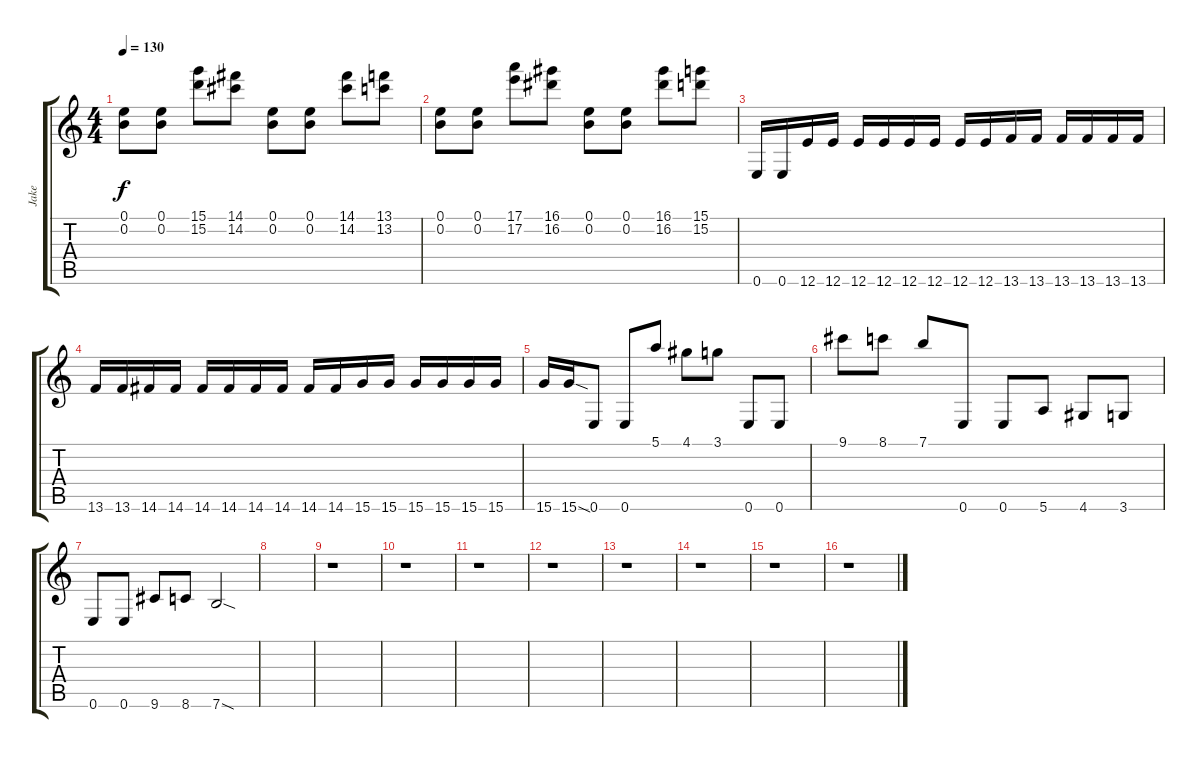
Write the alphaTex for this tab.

\track ("Jake" "Jake") {instrument overdrivenguitar}
\staff {score tabs}
\tuning (E4 B3 G3 D3 A2 E2) {hide}
\ts (4 4)
\tempo 130
\clef g2
\ks c
(0.1 0.2).8{dy f} (0.1 0.2).8 (15.1 15.2).8 (14.1 14.2).8 (0.1 0.2).8 (0.1 0.2).8 (14.1 14.2).8 (13.1 13.2).8 |
(0.1 0.2).8 (0.1 0.2).8 (17.1 17.2).8 (16.1 16.2).8 (0.1 0.2).8 (0.1 0.2).8 (16.1 16.2).8 (15.1 15.2).8 |
0.6.16 0.6.16 12.6.16 12.6.16 12.6.16 12.6.16 12.6.16 12.6.16 12.6.16 12.6.16 13.6.16 13.6.16 13.6.16 13.6.16 13.6.16 13.6.16 |
13.6.16 13.6.16 14.6.16 14.6.16 14.6.16 14.6.16 14.6.16 14.6.16 14.6.16 14.6.16 15.6.16 15.6.16 15.6.16 15.6.16 15.6.16 15.6.16 |
15.6.16 15.6{sod}.16 0.6.8 0.6.8 5.1.8 4.1.8 3.1.8 0.6.8 0.6.8 |
9.1.8 8.1.8 7.1.8 0.6.8 0.6.8 5.6.8 4.6.8 3.6.8 |
0.6.8 0.6.8 9.6.8 8.6.8 7.6{sod}.2 |
|
r.1 |
r.1 |
r.1 |
r.1 |
r.1 |
r.1 |
r.1 |
r.1
